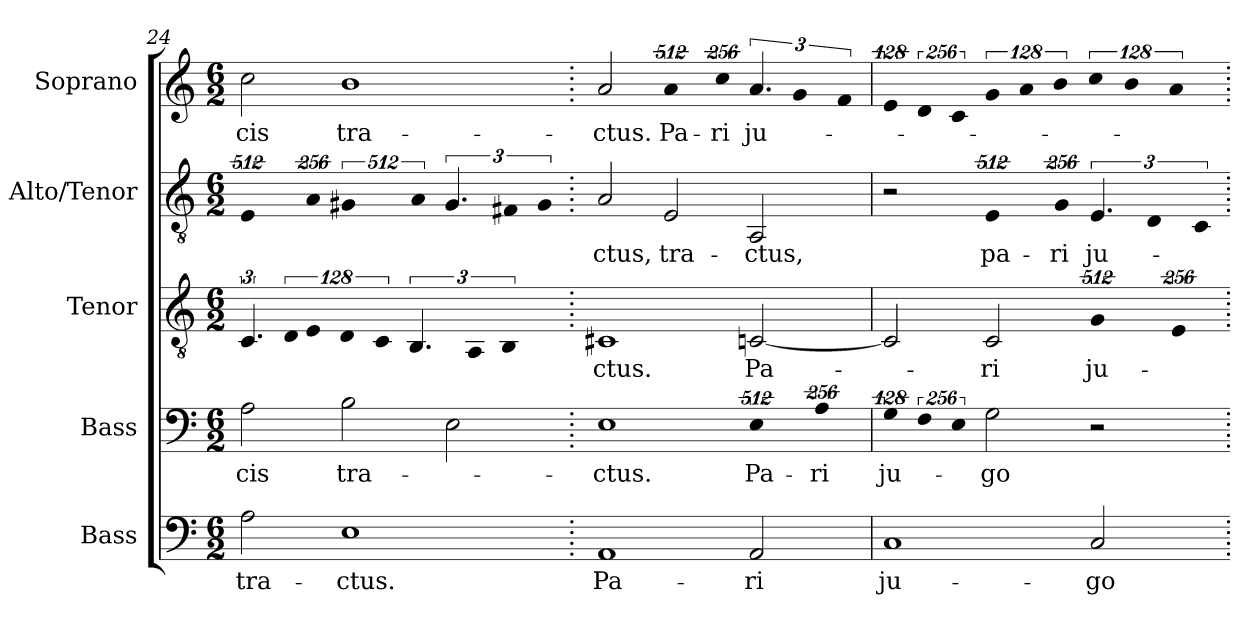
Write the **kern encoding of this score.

**kern	**text	**kern	**text	**kern	**text	**kern	**text	**kern	**text
*part5	*part5	*part4	*part4	*part3	*part3	*part2	*part2	*part1	*part1
*staff5	*staff5	*staff4	*staff4	*staff3	*staff3	*staff2	*staff2	*staff1	*staff1
*I"Bass	*	*I"Bass	*	*I"Tenor	*	*I"Alto/Tenor	*	*I"Soprano	*
*I'B.	*	*	*	*	*	*	*	*I'S.	*
*clefF4	*	*clefF4	*	*clefGv2	*	*clefGv2	*	*clefG2	*
*k[]	*	*k[]	*	*k[]	*	*k[]	*	*k[]	*
*C:	*	*C:	*	*C:	*	*C:	*	*C:	*
*M6/2	*	*M6/2	*	*M6/2	*	*M6/2	*	*M6/2	*
=24	=24	=24	=24	=24	=24	=24	=24	=24	=24
!	!LO:LY:b:color=#000000	!	!	!	!	!	!	!	!
!	!	!	!LO:LY:b:color=#000000	!	!	!LO:N:vis=2	!	!	!
!	!	!	!	!	!	!	!	!	!LO:LY:b:color=#000000
2Ai\	tra-	2Ai\	-cis	6.Ci/	.	1024%341Ei/	.	2cci\	-cis
!	!	!	!	!LO:N:vis=8	!	!	!	!	!
.	.	.	.	1024%85Di/	.	.	.	.	.
!	!	!	!	!LO:N:vis=2	!	!LO:N:vis=4	!	!	!
.	.	.	.	1024%341Ei/	.	1024%171Ai/	.	.	.
!	!LO:LY:b:color=#000000	!	!	!	!	!	!	!	!
!	!	!	!LO:LY:b:color=#000000	!	!	!LO:N:vis=2	!	!	!
!	!	!	!	!	!	!	!	!	!LO:LY:b:color=#000000
1Ei	-ctus.	2Bi\	tra-	.	.	1024%341G#Xi/	.	1bi	tra-
!	!	!	!	!LO:N:vis=4	!	!	!	!	!
.	.	.	.	1024%171Di/	.	.	.	.	.
!	!	!	!	!LO:N:vis=4	!	!LO:N:vis=4	!	!	!
.	.	.	.	1024%171Ci/	.	1024%171Ai/	.	.	.
.	.	2Ei\	.	6.BBi/	.	6.G#i/	.	.	.
!	!	!	!	!LO:N:vis=8	!	!LO:N:vis=8	!	!	!
.	.	.	.	1024%85AAi/	.	1024%85F#Xi/	.	.	.
!	!	!	!	!LO:N:vis=4	!	!LO:N:vis=4	!	!	!
.	.	.	.	1024%171BBi\	.	1024%171G#i/	.	.	.
=25.	=25.	=25.	=25.	=25.	=25.	=25.	=25.	=25.	=25.
!	!LO:LY:b:color=#000000	!	!	!	!	!	!	!	!
!	!	!	!LO:LY:b:color=#000000	!	!	!	!	!	!
!	!	!	!	!	!LO:LY:b:color=#000000	!	!	!	!
!	!	!	!	!	!	!	!LO:LY:b:color=#000000	!	!
!	!	!	!	!	!	!	!	!	!LO:LY:b:color=#000000
1AAi	Pa-	1Ei	-ctus.	1C#Xi	ctus.	2Ai/	-ctus,	2ai/	-ctus.
!	!	!	!	!	!	!	!LO:LY:b:color=#000000	!LO:N:vis=2	!
!	!	!	!	!	!	!	!	!	!LO:LY:b:color=#000000
.	.	.	.	.	.	2Ei/	tra-	1024%341ai/	Pa-
!	!	!	!	!	!	!	!	!LO:N:vis=4	!
!	!	!	!	!	!	!	!	!	!LO:LY:b:color=#000000
.	.	.	.	.	.	.	.	1024%171cci\	-ri
!	!LO:LY:b:color=#000000	!LO:N:vis=2	!	!	!	!	!	!	!
!	!	!	!LO:LY:b:color=#000000	!	!	!	!	!	!
!	!	!	!	!	!LO:LY:b:color=#000000	!	!	!	!
!	!	!	!	!	!	!	!LO:LY:b:color=#000000	!	!
!	!	!	!	!	!	!	!	!	!LO:LY:b:color=#000000
2AAi/	-ri	1024%341Ei\	Pa-	[2Ci/	Pa-	2AAi/	-ctus,	6.ai/	ju-
!	!	!	!	!	!	!	!	!LO:N:vis=8	!
.	.	.	.	.	.	.	.	1024%85gi/	.
!	!	!LO:N:vis=4	!	!	!	!	!	!	!
!	!	!	!LO:LY:b:color=#000000	!	!	!	!	!LO:N:vis=4	!
.	.	1024%171Ai\	-ri	.	.	.	.	1024%171fi/	.
!!LO:LB:g=z
=26	=26	=26	=26	=26	=26	=26	=26	=26	=26
!	!LO:LY:b:color=#000000	!LO:N:vis=4	!	!	!	!	!	!	!
!	!	!	!LO:LY:b:color=#000000	!	!	!	!	!LO:N:vis=4	!
1Ci	ju-	512%85Gi\	ju-	2Ci/]	.	2r	.	512%85ei/	.
!	!	!LO:N:vis=4	!	!	!	!	!	!LO:N:vis=4	!
.	.	1024%171Fi\	.	.	.	.	.	1024%171di/	.
!	!	!LO:N:vis=4	!	!	!	!	!	!LO:N:vis=4	!
.	.	1024%171Ei\	.	.	.	.	.	1024%171ci/	.
!	!	!	!LO:LY:b:color=#000000	!	!	!	!	!	!
!	!	!	!	!	!LO:LY:b:color=#000000	!LO:N:vis=2	!	!	!
!	!	!	!	!	!	!	!LO:LY:b:color=#000000	!LO:N:vis=4	!
.	.	2Gi\	-go	2Ci/	-ri	1024%341Ei/	pa-	512%85gi/	.
!	!	!	!	!	!	!	!	!LO:N:vis=4	!
.	.	.	.	.	.	.	.	1024%171ai/	.
!	!	!	!	!	!	!LO:N:vis=4	!	!	!
!	!	!	!	!	!	!	!LO:LY:b:color=#000000	!LO:N:vis=4	!
.	.	.	.	.	.	1024%171Gi/	-ri	1024%171bi\	.
!	!LO:LY:b:color=#000000	!	!	!LO:N:vis=2	!	!	!	!	!
!	!	!	!	!	!LO:LY:b:color=#000000	!	!	!	!
!	!	!	!	!	!	!	!LO:LY:b:color=#000000	!LO:N:vis=4	!
2Ci/	-go	2r	.	1024%341Gi/	ju-	6.Ei/	ju-	512%85cci\	.
!	!	!	!	!	!	!	!	!LO:N:vis=4	!
.	.	.	.	.	.	.	.	1024%171bi/	.
!	!	!	!	!	!	!LO:N:vis=8	!	!	!
.	.	.	.	.	.	1024%85Di/	.	.	.
!	!	!	!	!LO:N:vis=4	!	!LO:N:vis=4	!	!LO:N:vis=4	!
.	.	.	.	1024%171Ei/	.	1024%171Ci/	.	1024%171ai/	.
=.	=.	=.	=.	=.	=.	=.	=.	=.	=.
*-	*-	*-	*-	*-	*-	*-	*-	*-	*-
